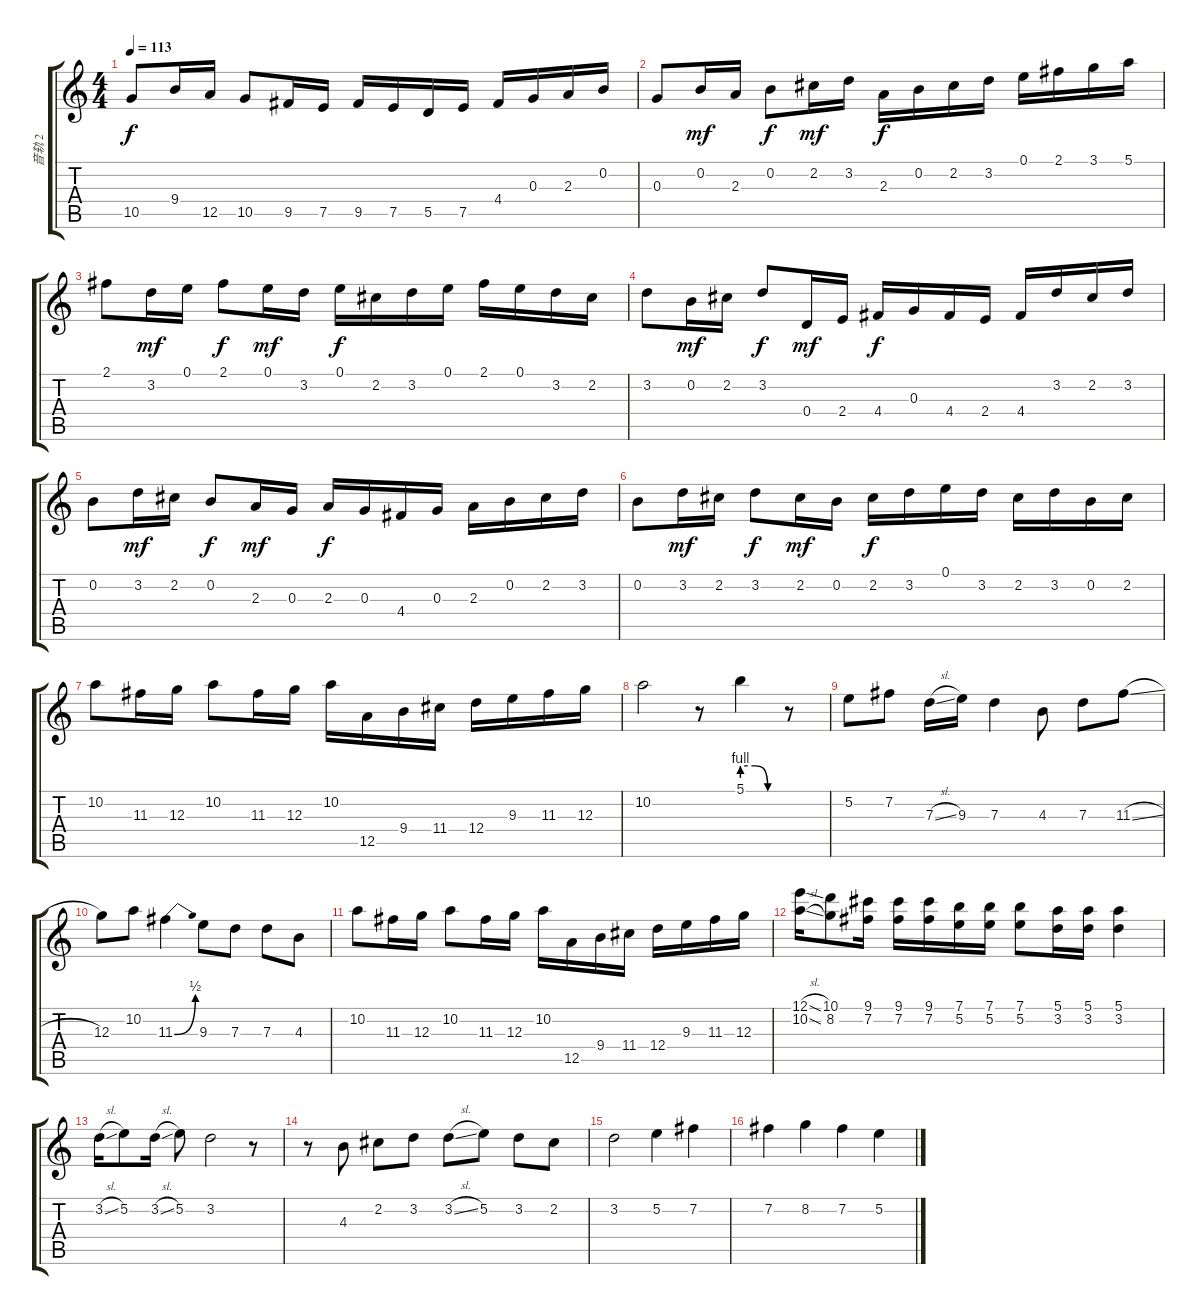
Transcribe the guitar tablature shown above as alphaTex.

\track ("音轨 2" "音轨 2") {instrument acousticguitarsteel}
\staff {score tabs}
\tuning (E4 B3 G3 D3 A2 E2) {hide}
\ts (4 4)
\tempo 113
\clef g2
\ks c
10.5.8{dy f} 9.4.16 12.5.16 10.5.8 9.5.16 7.5.16 9.5.16 7.5.16 5.5.16 7.5.16 4.4.16 0.3.16 2.3.16 0.2.16 |
0.3.8 0.2.16{dy mf} 2.3.16 0.2.8{dy f} 2.2.16{dy mf} 3.2.16 2.3.16{dy f} 0.2.16 2.2.16 3.2.16 0.1.16 2.1.16 3.1.16 5.1.16 |
2.1.8 3.2.16{dy mf} 0.1.16 2.1.8{dy f} 0.1.16{dy mf} 3.2.16 0.1.16{dy f} 2.2.16 3.2.16 0.1.16 2.1.16 0.1.16 3.2.16 2.2.16 |
3.2.8 0.2.16{dy mf} 2.2.16 3.2.8{dy f} 0.4.16{dy mf} 2.4.16 4.4.16{dy f} 0.3.16 4.4.16 2.4.16 4.4.16 3.2.16 2.2.16 3.2.16 |
0.2.8 3.2.16{dy mf} 2.2.16 0.2.8{dy f} 2.3.16{dy mf} 0.3.16 2.3.16{dy f} 0.3.16 4.4.16 0.3.16 2.3.16 0.2.16 2.2.16 3.2.16 |
0.2.8 3.2.16{dy mf} 2.2.16 3.2.8{dy f} 2.2.16{dy mf} 0.2.16 2.2.16{dy f} 3.2.16 0.1.16 3.2.16 2.2.16 3.2.16 0.2.16 2.2.16 |
10.2.8 11.3.16 12.3.16 10.2.8 11.3.16 12.3.16 10.2.16 12.5.16 9.4.16 11.4.16 12.4.16 9.3.16 11.3.16 12.3.16 |
10.2.2 r.8 5.1{be (custom 0 4 20 4 40 0 60 0)}.4 r.8 |
5.2.8 7.2.8 7.3{sl}.16 9.3.16 7.3.4 4.3.8 7.3.8 11.3{sl}.8 |
12.3.8 10.2.8 11.3{be (bend 0 0 60 2)}.4 9.3.8 7.3.8 7.3.8 4.3.8 |
10.2.8 11.3.16 12.3.16 10.2.8 11.3.16 12.3.16 10.2.16 12.5.16 9.4.16 11.4.16 12.4.16 9.3.16 11.3.16 12.3.16 |
(12.1{sl} 10.2{sl}).16 (10.1 8.2).8 (9.1 7.2).16 (9.1 7.2).16 (9.1 7.2).16 (7.1 5.2).16 (7.1 5.2).16 (7.1 5.2).8 (5.1 3.2).16 (5.1 3.2).16 (5.1 3.2).4 |
3.2{sl}.16 5.2.8 3.2{sl}.16 5.2.8 3.2.2 r.8 |
r.8 4.3.8 2.2.8 3.2.8 3.2{sl}.8 5.2.8 3.2.8 2.2.8 |
3.2.2 5.2.4 7.2.4 |
7.2.4 8.2.4 7.2.4 5.2.4
